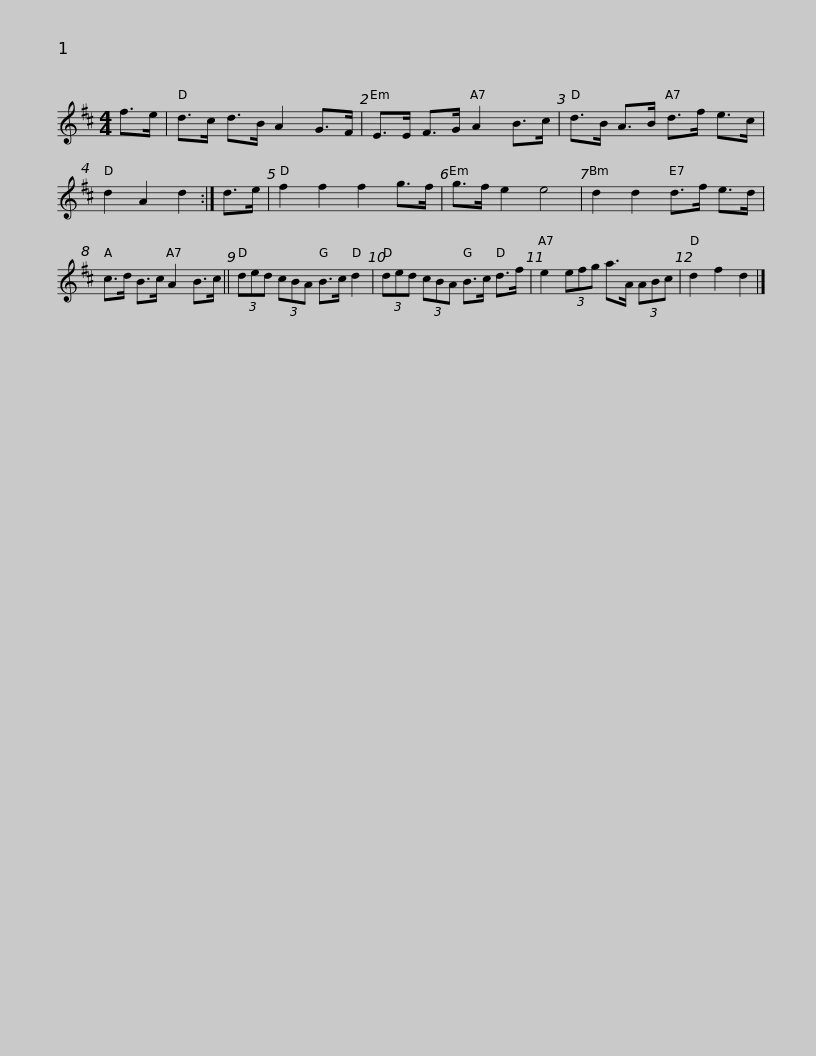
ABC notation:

X:1
L:1/8
M:4/4
I:linebreak $
K:D
V:1 treble
V:1
 f>e | d>c d>B A2 G>F | E>E F>G A2 B>c | d>B A>B d>f e>c | d2 A2 d2 :| %5
 d>e | f2 f2 f2 g>f |$ g>f e2 e4 | d2 d2 d>f e>d | c>d B>c A2 B>c || %10
 (3ded (3cBA B>c d2 | (3ded (3cBA B>c d>f |$ e2 (3efg a>A (3ABc | d2 f2 d2 |] %14
